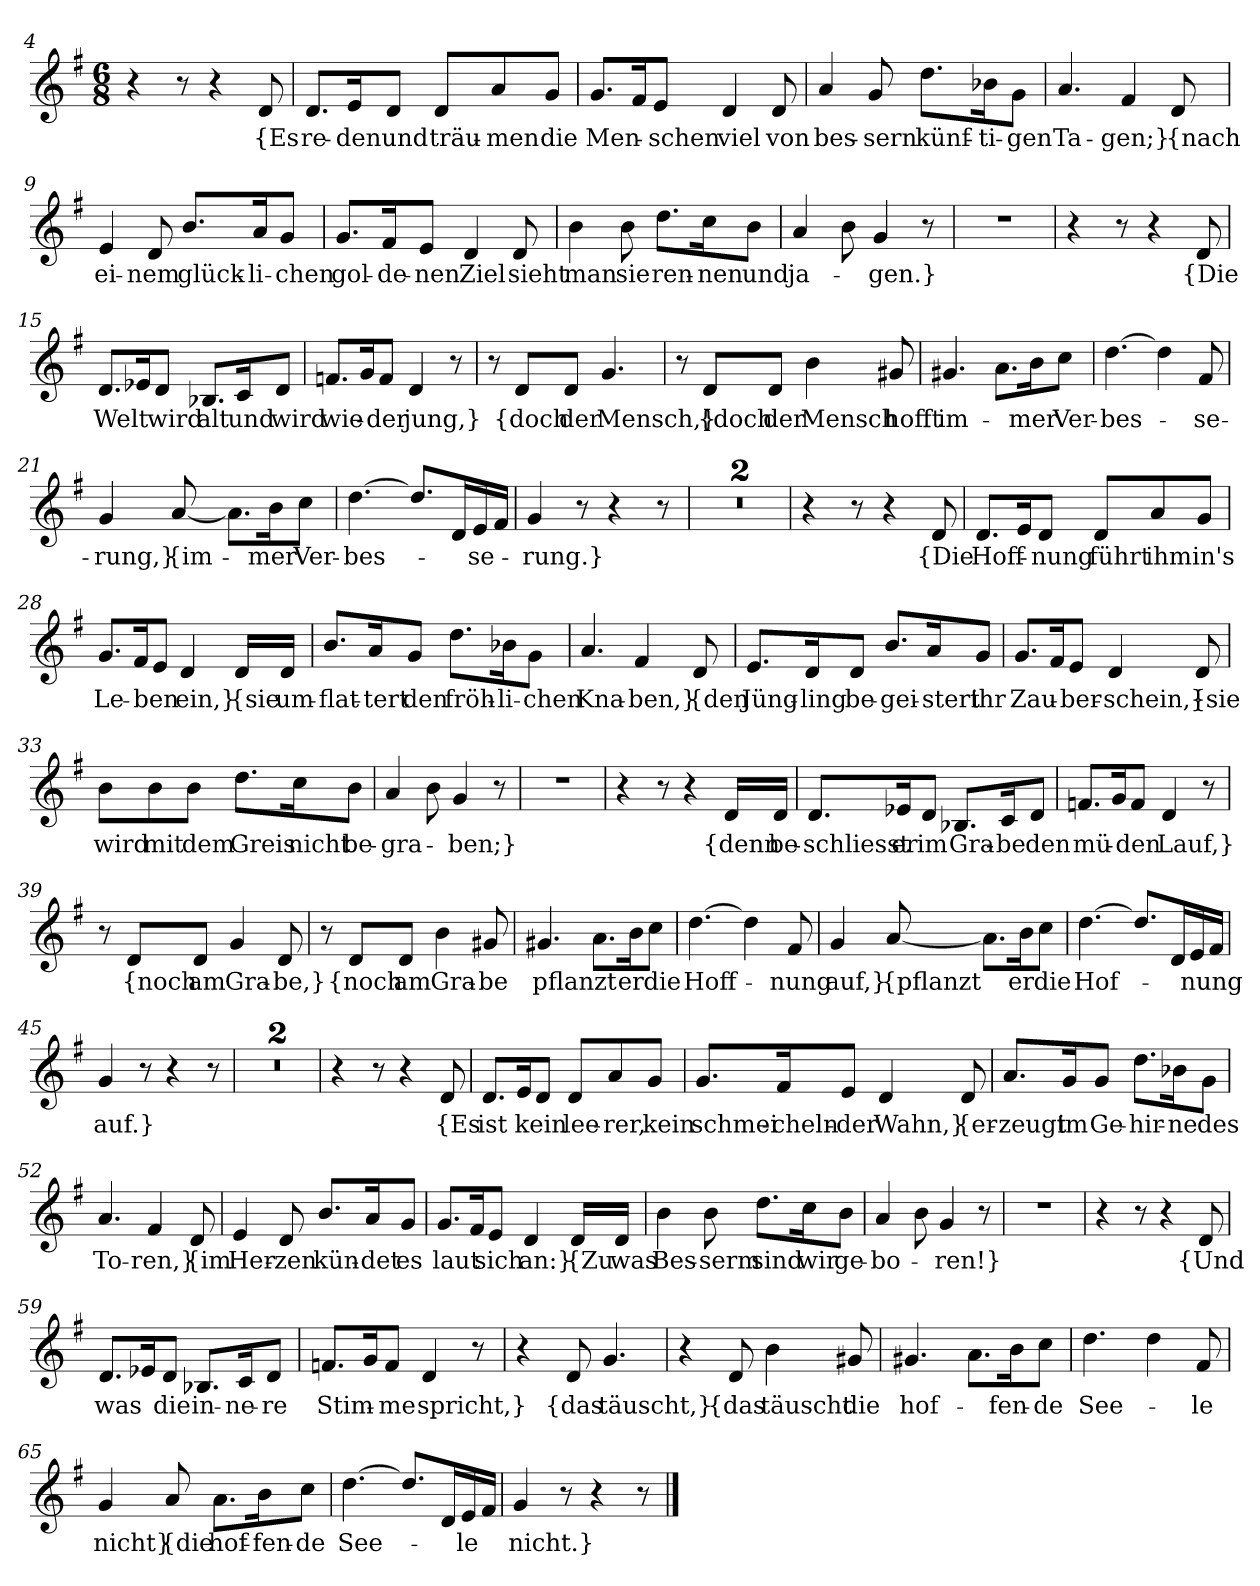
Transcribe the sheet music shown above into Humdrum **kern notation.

**kern	**text
*part1	*part1
*staff1	*staff1
*clefG2	*
*k[f#]	*
*M6/8	*
=4	=4
4r	.
8r	.
4r	.
8d	{Es
=5	=5
8.d/L	re-
16e/K	-den
8d/J	und
8d/L	träu-
8a/	-men
8g/J	die
=6	=6
8.g/L	Men-
16f#/K	.
8e/J	-schen
4d	viel
8d	von
=7	=7
4a	bes-
8g	-sern
8.dd\L	künf-
16b-X\K	-ti-
8g\J	-gen
=8	=8
4.a	Ta-
4f#	-gen;}
8d	{nach
=9	=9
4e	ei-
8d	-nem
8.b/L	glück-
16a/K	-li-
8g/J	-chen
=10	=10
8.g/L	gol-
16f#/K	-de-
8e/J	-nen
4d	Ziel
8d	sieht
=11	=11
4b	man
8b	sie
8.dd\L	ren-
16cc\K	-nen
8b\J	und
=12	=12
4a	ja-
8b	.
4g	-gen.}
8r	.
=13	=13
2.r	.
=14	=14
4r	.
8r	.
4r	.
8d	{Die
=15	=15
8.d/L	Welt
16e-X/K	.
8d/J	wird
8.B-X/L	alt
16c/K	und
8d/J	wird
=16	=16
8.fn/L	wie-
16g/K	.
8f/J	-der
4d	jung,}
8r	.
=17	=17
8r	.
8d/L	{doch
8d/J	der
4.g	Mensch,}
=18	=18
8r	.
8d/L	{doch
8d/J	der
4b	Mensch
8g#X	hofft
=19	=19
4.g#X	im-
8.a\L	.
16b\K	-mer
8cc\J	Ver-
=20	=20
[4.dd	-bes-
4dd]	.
8f#	-se-
=21	=21
4g	-rung,}
[8a	{im-
8.a\L]	.
16b\K	-mer
8cc\J	Ver-
=22	=22
[4.dd	-bes-
8.dd/L]	.
16d/L	.
16e/	-se-
16f#/JJ	.
=23	=23
4g	-rung.}
8r	.
4r	.
8r	.
=24	=24
2.r	.
=25	=25
2.r	.
=26	=26
4r	.
8r	.
4r	.
8d	{Die
=27	=27
8.d/L	Hoff-
16e/K	.
8d/J	-nung
8d/L	führt
8a/	ihm
8g/J	in's
=28	=28
8.g/L	Le-
16f#/K	.
8e/J	-ben
4d	ein,}
16d/LL	{sie
16d/JJ	um-
=29	=29
8.b/L	-flat-
16a/K	-tert
8g/J	den
8.dd\L	fröh-
16b-X\K	-li-
8g\J	-chen
=30	=30
4.a	Kna-
4f#	-ben,}
8d	{den
=31	=31
8.e/L	Jüng-
16d/K	-ling
8d/J	be-
8.b/L	-gei-
16a/K	-stert
8g/J	ihr
=32	=32
8.g/L	Zau-
16f#/K	.
8e/J	-ber-
4d	-schein,}
8d	{sie
=33	=33
8b\L	wird
8b\	mit
8b\J	dem
8.dd\L	Greis
16cc\K	nicht
8b\J	be-
=34	=34
4a	-gra-
8b	.
4g	-ben;}
8r	.
=35	=35
2.r	.
=36	=36
4r	.
8r	.
4r	.
16d/LL	{denn
16d/JJ	be-
=37	=37
8.d/L	-schliesst
16e-X/K	er
8d/J	im
8.B-X/L	Gra-
16c/K	-be
8d/J	den
=38	=38
8.fn/L	mü-
16g/K	.
8f/J	-den
4d	Lauf,}
8r	.
=39	=39
8r	.
8d/L	{noch
8d/J	am
4g	Gra-
8d	-be,}
=40	=40
8r	.
8d/L	{noch
8d/J	am
4b	Gra-
8g#X	-be
=41	=41
4.g#X	pflanzt
8.a\L	.
16b\K	er
8cc\J	die
=42	=42
[4.dd	Hoff-
4dd]	.
8f#	-nung
=43	=43
4g	auf,}
[8a	{pflanzt
8.a\L]	.
16b\K	er
8cc\J	die
=44	=44
[4.dd	Hof-
8.dd/L]	.
16d/L	.
16e/	-nung
16f#/JJ	.
=45	=45
4g	auf.}
8r	.
4r	.
8r	.
=46	=46
2.r	.
=47	=47
2.r	.
=48	=48
4r	.
8r	.
4r	.
8d	{Es
=49	=49
8.d/L	ist
16e/K	.
8d/J	kein
8d/L	lee-
8a/	-rer,
8g/J	kein
=50	=50
8.g/L	schmei-
16f#/K	-cheln-
8e/J	-der
4d	Wahn,}
8d	{er-
=51	=51
8.a/L	-zeugt
16g/K	im
8g/J	Ge-
8.dd\L	-hir-
16b-X\K	-ne
8g\J	des
=52	=52
4.a	To-
4f#	-ren,}
8d	{im
=53	=53
4e	Her-
8d	-zen
8.b/L	kün-
16a/K	-det
8g/J	es
=54	=54
8.g/L	laut
16f#/K	.
8e/J	sich
4d	an:}
16d/LL	{Zu
16d/JJ	was
=55	=55
4b	Bes-
8b	-serm
8.dd\L	sind
16cc\K	wir
8b\J	ge-
=56	=56
4a	-bo-
8b	.
4g	-ren!}
8r	.
=57	=57
2.r	.
=58	=58
4r	.
8r	.
4r	.
8d	{Und
=59	=59
8.d/L	was
16e-X/K	.
8d/J	die
8.B-X/L	in-
16c/K	-ne-
8d/J	-re
=60	=60
8.fn/L	Stim-
16g/K	.
8f/J	-me
4d	spricht,}
8r	.
=61	=61
4r	.
8d	{das
4.g	täuscht,}
=62	=62
4r	.
8d	{das
4b	täuscht
8g#X	die
=63	=63
4.g#X	hof-
8.a\L	.
16b\K	-fen-
8cc\J	-de
=64	=64
4.dd	See-
4dd	.
8f#	-le
=65	=65
4g	nicht}
8a	{die
8.a\L	hof-
16b\K	-fen-
8cc\J	-de
=66	=66
[4.dd	See-
8.dd/L]	.
16d/L	.
16e/	-le
16f#/JJ	.
=67	=67
4g	nicht.}
8r	.
4r	.
8r	.
==	==
*-	*-
